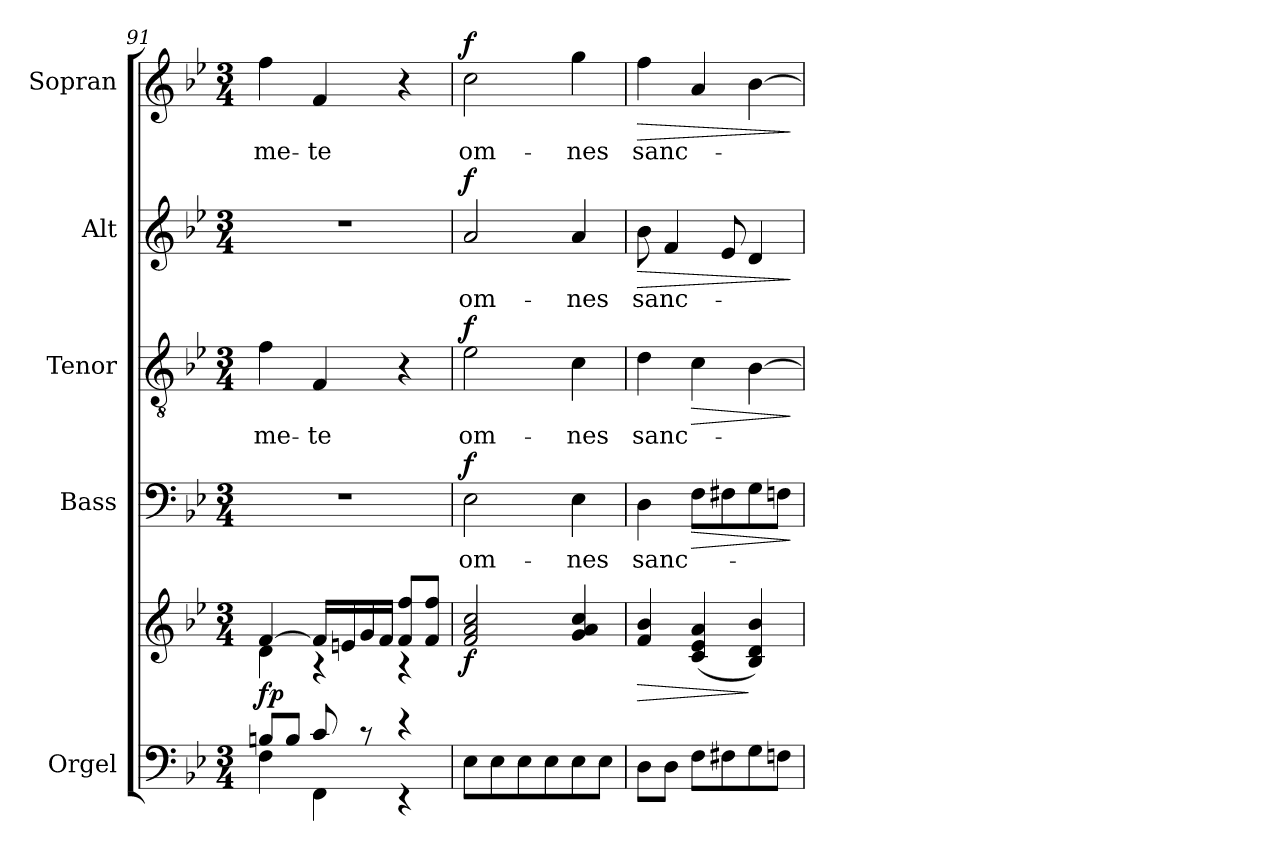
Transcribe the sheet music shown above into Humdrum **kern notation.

**kern	**kern	**dynam	**kern	**text	**dynam	**kern	**text	**dynam	**kern	**text	**dynam	**kern	**text	**dynam
*part5	*part5	*part5	*part4	*part4	*part4	*part3	*part3	*part3	*part2	*part2	*part2	*part1	*part1	*part1
*staff6	*staff5	*staff5/6	*staff4	*staff4	*staff4	*staff3	*staff3	*staff3	*staff2	*staff2	*staff2	*staff1	*staff1	*staff1
*I"Orgel	*	*	*I"Bass	*	*	*I"Tenor	*	*	*I"Alt	*	*	*I"Sopran	*	*
*I'Org.	*	*	*I'B.	*	*	*I'T.	*	*	*I'A.	*	*	*I'S.	*	*
!!LO:PB:g=z
*clefF4	*clefG2	*	*clefF4	*	*	*clefGv2	*	*	*clefG2	*	*	*clefG2	*	*
*k[b-e-]	*k[b-e-]	*	*k[b-e-]	*	*	*k[b-e-]	*	*	*k[b-e-]	*	*	*k[b-e-]	*	*
*B-:	*B-:	*	*B-:	*	*	*B-:	*	*	*B-:	*	*	*B-:	*	*
*M3/4	*M3/4	*	*M3/4	*	*	*M3/4	*	*	*M3/4	*	*	*M3/4	*	*
=91	=91	=91	=91	=91	=91	=91	=91	=91	=91	=91	=91	=91	=91	=91
*^	*^	*	*	*	*	*	*	*	*	*	*	*	*	*
!	!	!	!	!LO:DY:b	!	!	!	!	!LO:LY:b	!	!	!	!	!	!LO:LY:b	!
8Bn/L	4F\	[>4f/	4d\	fp	2.r	.	.	4f\	-me-	.	2.r	.	.	4ff\	-me-	.
8B/J	.	.	.	.	.	.	.	.	.	.	.	.	.	.	.	.
!	!	!	!	!	!	!	!	!	!LO:LY:b	!	!	!	!	!	!LO:LY:b	!
8c/	4FF\	16f/LL]	4rA	.	.	.	.	4F/	-te	.	.	.	.	4f/	-te	.
.	.	16en/	.	.	.	.	.	.	.	.	.	.	.	.	.	.
8rc	.	16g/	.	.	.	.	.	.	.	.	.	.	.	.	.	.
.	.	16f/JJ	.	.	.	.	.	.	.	.	.	.	.	.	.	.
4r	4r	8f/ 8ff/L	4rA	.	.	.	.	4r	.	.	.	.	.	4r	.	.
.	.	8f/ 8ff/J	.	.	.	.	.	.	.	.	.	.	.	.	.	.
*v	*v	*	*	*	*	*	*	*	*	*	*	*	*	*	*	*
*	*v	*v	*	*	*	*	*	*	*	*	*	*	*	*	*
=92	=92	=92	=92	=92	=92	=92	=92	=92	=92	=92	=92	=92	=92	=92
!	!	!LO:DY:b	!	!LO:LY:b	!LO:DY:a	!	!LO:LY:b	!LO:DY:a	!	!LO:LY:b	!LO:DY:a	!	!LO:LY:b	!LO:DY:a
8E-\L	2f/ 2a/ 2cc/	f	2E-\	om-	f	2e-\	om-	f	2a/	om-	f	2cc\	om-	f
8E-\	.	.	.	.	.	.	.	.	.	.	.	.	.	.
8E-\	.	.	.	.	.	.	.	.	.	.	.	.	.	.
8E-\	.	.	.	.	.	.	.	.	.	.	.	.	.	.
!	!	!	!	!LO:LY:b	!	!	!LO:LY:b	!	!	!LO:LY:b	!	!	!LO:LY:b	!
8E-\	4g/ 4a/ 4cc/	.	4E-\	-nes	.	4c\	-nes	.	4a/	-nes	.	4gg\	-nes	.
8E-\J	.	.	.	.	.	.	.	.	.	.	.	.	.	.
=93	=93	=93	=93	=93	=93	=93	=93	=93	=93	=93	=93	=93	=93	=93
!	!	!LO:HP:b	!	!LO:LY:b	!	!	!LO:LY:b	!	!	!LO:LY:b	!LO:HP:b	!	!LO:LY:b	!LO:HP:b
8D\L	4f/ 4b-/	>	4D\	sanc-	.	4d\	sanc-	.	8b-\	sanc-	>	4ff\	sanc-	>
8D\J	.	.	.	.	.	.	.	.	4f/	.	.	.	.	.
!	!	!	!	!	!LO:HP:b	!	!	!LO:HP:b	!	!	!	!	!	!
8F\L	(<4c/ 4e-/ 4a/	.	8F\L	.	>	4c\	.	>	.	.	.	4a/	.	.
8F#X\	.	.	8F#X\	.	.	.	.	.	8e-/	.	.	.	.	.
8G\	4B-/ 4d/ 4b-/)	]	8G\	.	.	[4B-\	.	.	4d/	.	.	[4b-\	.	.
8Fn\J	.	.	8Fn\J	.	.	.	.	.	.	.	.	.	.	.
.	.	.	.	.	]	.	.	]	.	.	]	.	.	]
=	=	=	=	=	=	=	=	=	=	=	=	=	=	=
*-	*-	*-	*-	*-	*-	*-	*-	*-	*-	*-	*-	*-	*-	*-
